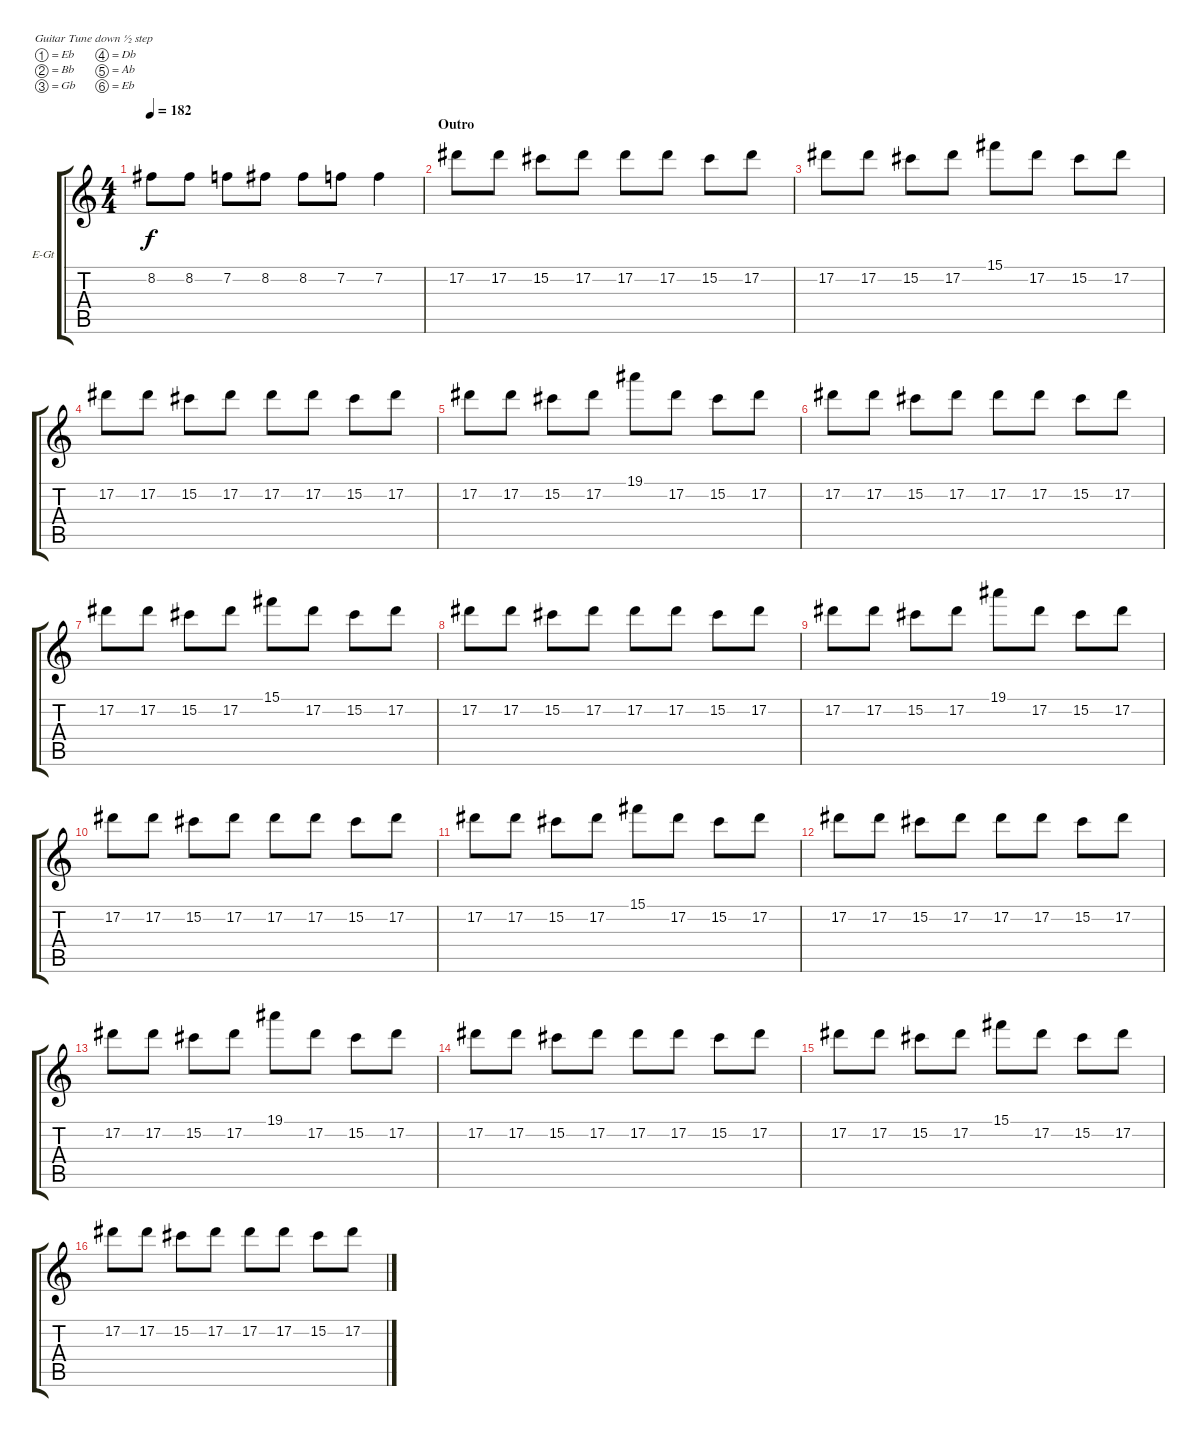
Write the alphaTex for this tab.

\defaultSystemsLayout 4
\bracketExtendMode groupsimilarinstruments
\firstSystemTrackNameOrientation horizontal
\otherSystemsTrackNameOrientation horizontal
\track ("Electric Guitar" "E-Gt") {instrument distortionguitar}
\staff {score tabs}
\tuning (Eb4 Bb3 Gb3 Db3 Ab2 Eb2)
\ts (4 4)
\tempo 182
\clef g2
\ks c
8.2.8{dy f} 8.2.8 7.2.8 8.2.8 8.2.8 7.2.8 7.2.4 |
\section ("" "Outro")
17.2.8 17.2.8 15.2.8 17.2.8 17.2.8 17.2.8 15.2.8 17.2.8 |
17.2.8 17.2.8 15.2.8 17.2.8 15.1.8 17.2.8 15.2.8 17.2.8 |
17.2.8 17.2.8 15.2.8 17.2.8 17.2.8 17.2.8 15.2.8 17.2.8 |
17.2.8 17.2.8 15.2.8 17.2.8 19.1.8 17.2.8 15.2.8 17.2.8 |
17.2.8 17.2.8 15.2.8 17.2.8 17.2.8 17.2.8 15.2.8 17.2.8 |
17.2.8 17.2.8 15.2.8 17.2.8 15.1.8 17.2.8 15.2.8 17.2.8 |
17.2.8 17.2.8 15.2.8 17.2.8 17.2.8 17.2.8 15.2.8 17.2.8 |
17.2.8 17.2.8 15.2.8 17.2.8 19.1.8 17.2.8 15.2.8 17.2.8 |
17.2.8 17.2.8 15.2.8 17.2.8 17.2.8 17.2.8 15.2.8 17.2.8 |
17.2.8 17.2.8 15.2.8 17.2.8 15.1.8 17.2.8 15.2.8 17.2.8 |
17.2.8 17.2.8 15.2.8 17.2.8 17.2.8 17.2.8 15.2.8 17.2.8 |
17.2.8 17.2.8 15.2.8 17.2.8 19.1.8 17.2.8 15.2.8 17.2.8 |
17.2.8 17.2.8 15.2.8 17.2.8 17.2.8 17.2.8 15.2.8 17.2.8 |
17.2.8 17.2.8 15.2.8 17.2.8 15.1.8 17.2.8 15.2.8 17.2.8 |
17.2.8 17.2.8 15.2.8 17.2.8 17.2.8 17.2.8 15.2.8 17.2.8
